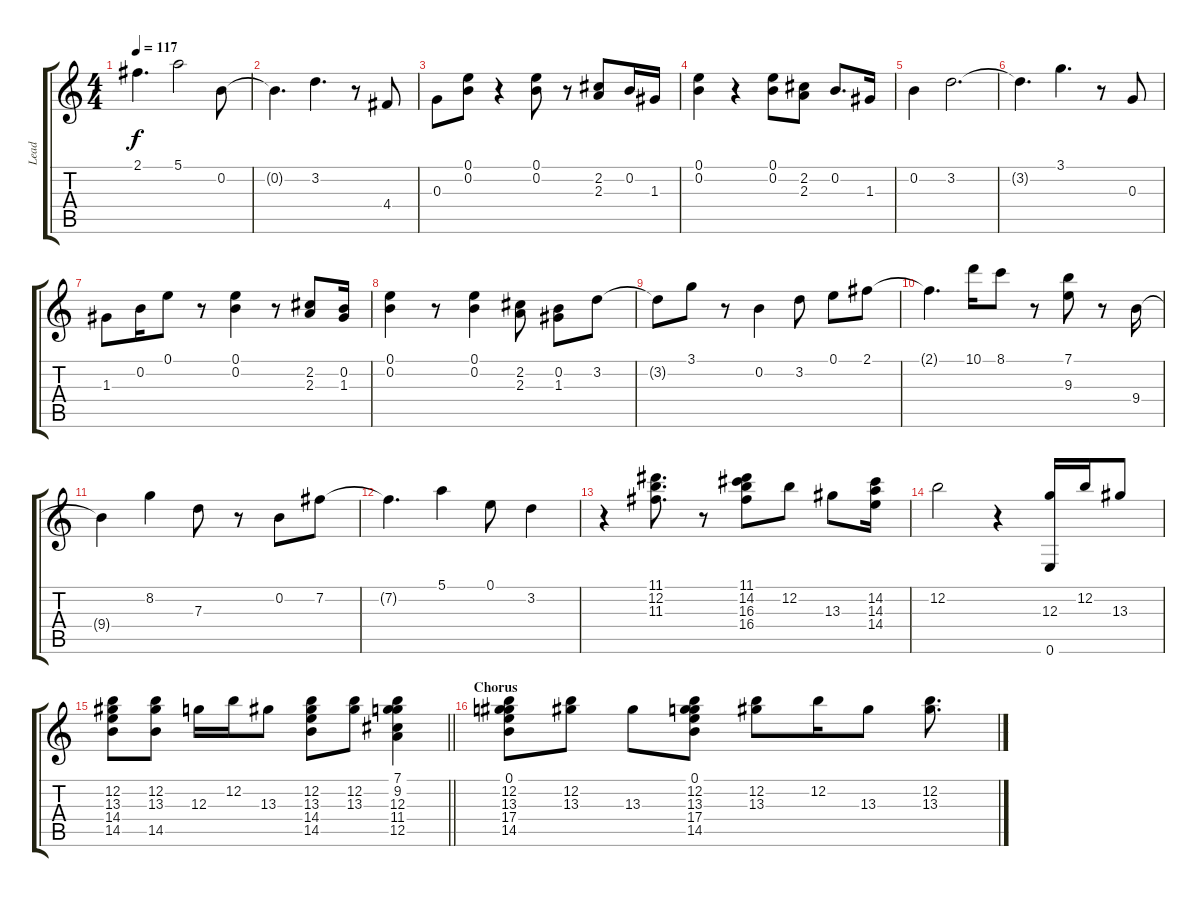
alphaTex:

\track ("Lead" "Lead") {instrument overdrivenguitar}
\staff {score tabs}
\tuning (E4 B3 G3 D3 A2 E2) {hide}
\ts (4 4)
\tempo 117
\clef g2
\ks c
2.1.4{d dy f} 5.1.2 0.2.8 |
0.2{t}.4{d} 3.2.4{d} r.8 4.4.8 |
0.3.8 (0.1 0.2).8 r.4 (0.1 0.2).8 r.8 (2.2 2.3).8 0.2.16 1.3.16 |
(0.1 0.2).4 r.4 (0.1 0.2).8 (2.2 2.3).8 0.2.8{d} 1.3.16 |
0.2.4 3.2.2{d} |
3.2{t}.4{d} 3.1.4{d} r.8 0.3.8 |
1.3.8 0.2.16 0.1.8 r.8 (0.1 0.2).4 r.8 (2.2 2.3).8 (0.2 1.3).16 |
(0.1 0.2).4 r.8 (0.1 0.2).4 (2.2 2.3).8 (0.2 1.3).8 3.2.8 |
3.2{t}.8 3.1.8 r.8 0.2.4 3.2.8 0.1.8 2.1.8 |
2.1{t}.4{d} 10.1.16 8.1.8 r.8 (7.1 9.3).8 r.8 9.4.16 |
9.4{t}.4 8.2.4 7.3.8 r.8 0.2.8 7.2.8 |
7.2{t}.4{d} 5.1.4 0.1.8 3.2.4 |
r.4 (11.1 12.2 11.3).8{d} r.8 (11.1 14.2 16.3 16.4).8 12.2.8 13.3.8 (14.2 14.3 14.4).16 |
12.2.2 r.4 (12.3 0.6).16 12.2.16 13.3.8 |
\barLineRight lightlight
(12.2 13.3 14.4 14.5).8 (12.2 13.3 14.5).8 12.3.16 12.2.16 13.3.8 (12.2 13.3 14.4 14.5).8 (12.2 13.3).8 (7.1 9.2 12.3 11.4 12.5).4 |
\section ("" "Chorus")
(0.1 12.2 13.3 17.4 14.5).8 (12.2 13.3).8 13.3.8 (0.1 12.2 13.3 17.4 14.5).8 (12.2 13.3).8 12.2.16 13.3.8 (12.2 13.3).8{d}
